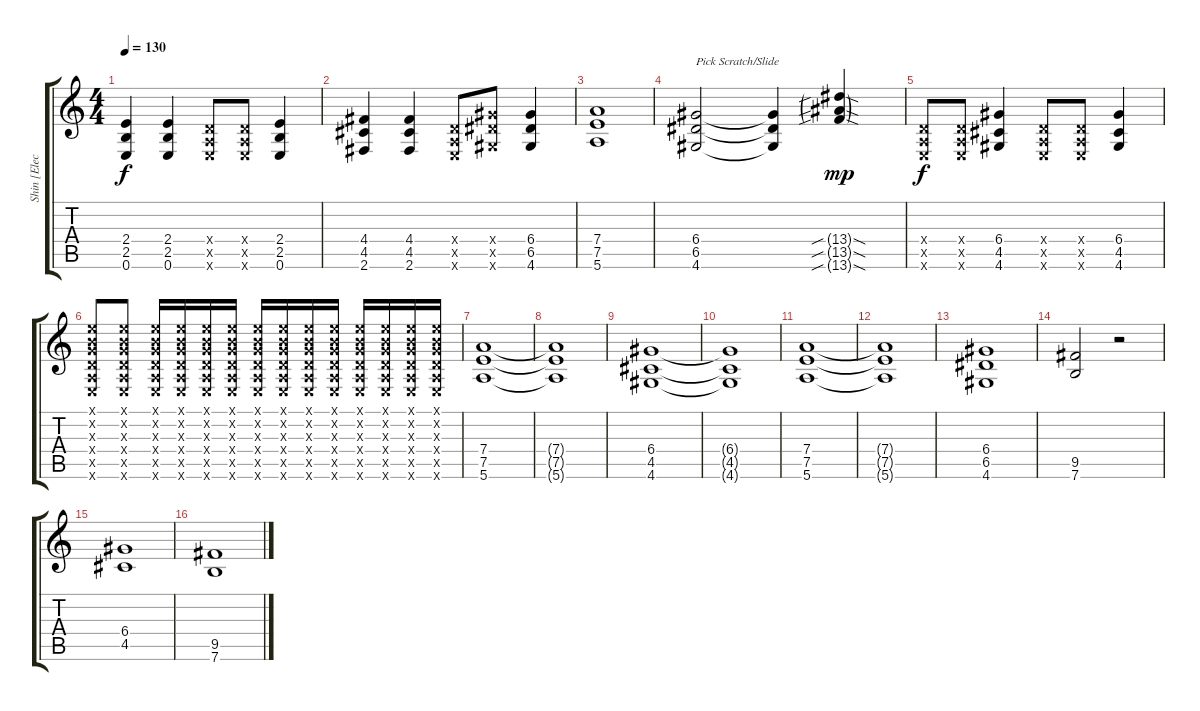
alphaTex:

\track ("Shin [Electric]" "Shin [Elec") {instrument distortionguitar}
\staff {score tabs}
\tuning (E4 B3 G3 D3 A2 E2) {hide}
\ts (4 4)
\tempo 130
\clef g2
\ks c
(2.4 2.5 0.6).4{dy f} (2.4 2.5 0.6).4 (0.4{x} 0.5{x} 0.6{x}).8 (0.4{x} 0.5{x} 0.6{x}).8 (2.4 2.5 0.6).4 |
(4.4 4.5 2.6).4 (4.4 4.5 2.6).4 (0.4{x} 0.5{x} 0.6{x}).8 (6.4{x} 6.5{x} 4.6{x}).8 (6.4 6.5 4.6).4 |
(7.4 7.5 5.6).1 |
(6.4 6.5 4.6).2{txt "Pick Scratch/Slide"} (6.4{t} 6.5{t} 4.6{t}).4 (13.4{sib sod g} 13.5{sib sod g} 13.6{sib sod g}).4{dy mp} |
(0.4{x} 0.5{x} 0.6{x}).8{dy f} (0.4{x} 0.5{x} 0.6{x}).8 (6.4 4.5 4.6).4 (0.4{x} 0.5{x} 0.6{x}).8 (0.4{x} 0.5{x} 0.6{x}).8 (6.4 4.5 4.6).4 |
(0.1{x} 0.2{x} 0.3{x} 0.4{x} 0.5{x} 0.6{x}).8 (0.1{x} 0.2{x} 0.3{x} 0.4{x} 0.5{x} 0.6{x}).8 (0.1{x} 0.2{x} 0.3{x} 0.4{x} 0.5{x} 0.6{x}).16 (0.1{x} 0.2{x} 0.3{x} 0.4{x} 0.5{x} 0.6{x}).16 (0.1{x} 0.2{x} 0.3{x} 0.4{x} 0.5{x} 0.6{x}).16 (0.1{x} 0.2{x} 0.3{x} 0.4{x} 0.5{x} 0.6{x}).16 (0.1{x} 0.2{x} 0.3{x} 0.4{x} 0.5{x} 0.6{x}).16 (0.1{x} 0.2{x} 0.3{x} 0.4{x} 0.5{x} 0.6{x}).16 (0.1{x} 0.2{x} 0.3{x} 0.4{x} 0.5{x} 0.6{x}).16 (0.1{x} 0.2{x} 0.3{x} 0.4{x} 0.5{x} 0.6{x}).16 (0.1{x} 0.2{x} 0.3{x} 0.4{x} 0.5{x} 0.6{x}).16 (0.1{x} 0.2{x} 0.3{x} 0.4{x} 0.5{x} 0.6{x}).16 (0.1{x} 0.2{x} 0.3{x} 0.4{x} 0.5{x} 0.6{x}).16 (0.1{x} 0.2{x} 0.3{x} 0.4{x} 0.5{x} 0.6{x}).16 |
(7.4 7.5 5.6).1 |
(7.4{t} 7.5{t} 5.6{t}).1 |
(6.4 4.5 4.6).1 |
(6.4{t} 4.5{t} 4.6{t}).1 |
(7.4 7.5 5.6).1 |
(7.4{t} 7.5{t} 5.6{t}).1 |
(6.4 6.5 4.6).1 |
(9.5 7.6).2 r.2 |
(6.4 4.5).1 |
(9.5 7.6).1
